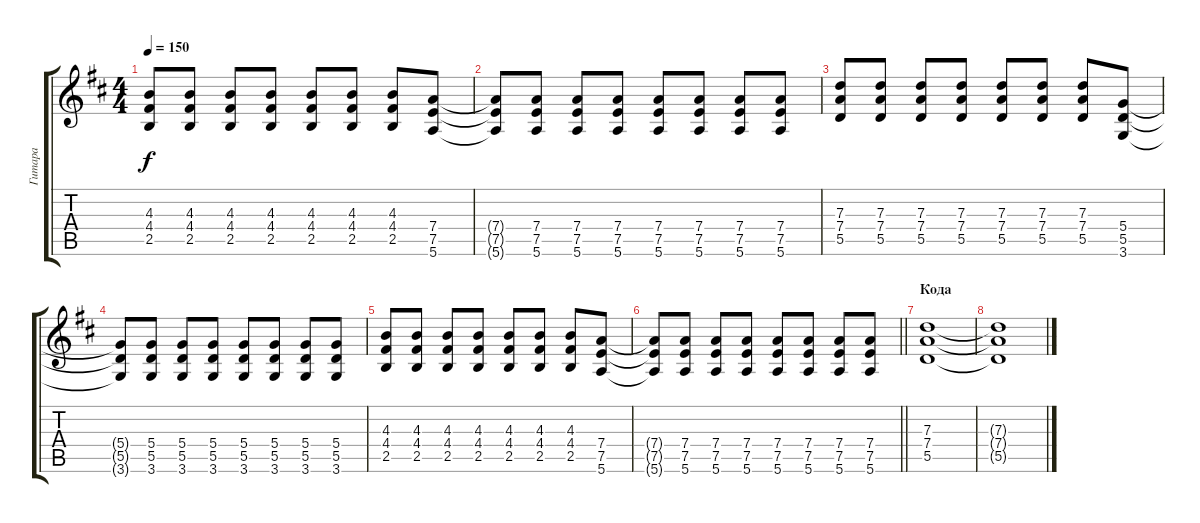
\track ("Гитара" "Гитара") {instrument distortionguitar}
\staff {score tabs}
\tuning (E4 B3 G3 D3 A2 E2) {hide}
\ts (4 4)
\tempo 150
\clef g2
\ks bminor
(4.3 4.4 2.5).8{dy f} (4.3 4.4 2.5).8 (4.3 4.4 2.5).8 (4.3 4.4 2.5).8 (4.3 4.4 2.5).8 (4.3 4.4 2.5).8 (4.3 4.4 2.5).8 (7.4 7.5 5.6).8 |
(7.4{t} 7.5{t} 5.6{t}).8 (7.4 7.5 5.6).8 (7.4 7.5 5.6).8 (7.4 7.5 5.6).8 (7.4 7.5 5.6).8 (7.4 7.5 5.6).8 (7.4 7.5 5.6).8 (7.4 7.5 5.6).8 |
(7.3 7.4 5.5).8 (7.3 7.4 5.5).8 (7.3 7.4 5.5).8 (7.3 7.4 5.5).8 (7.3 7.4 5.5).8 (7.3 7.4 5.5).8 (7.3 7.4 5.5).8 (5.4 5.5 3.6).8 |
(5.4{t} 5.5{t} 3.6{t}).8 (5.4 5.5 3.6).8 (5.4 5.5 3.6).8 (5.4 5.5 3.6).8 (5.4 5.5 3.6).8 (5.4 5.5 3.6).8 (5.4 5.5 3.6).8 (5.4 5.5 3.6).8 |
(4.3 4.4 2.5).8 (4.3 4.4 2.5).8 (4.3 4.4 2.5).8 (4.3 4.4 2.5).8 (4.3 4.4 2.5).8 (4.3 4.4 2.5).8 (4.3 4.4 2.5).8 (7.4 7.5 5.6).8 |
\barLineRight lightlight
(7.4{t} 7.5{t} 5.6{t}).8 (7.4 7.5 5.6).8 (7.4 7.5 5.6).8 (7.4 7.5 5.6).8 (7.4 7.5 5.6).8 (7.4 7.5 5.6).8 (7.4 7.5 5.6).8 (7.4 7.5 5.6).8 |
\section ("" "Кода")
(7.3 7.4 5.5).1 |
(7.3{t} 7.4{t} 5.5{t}).1
